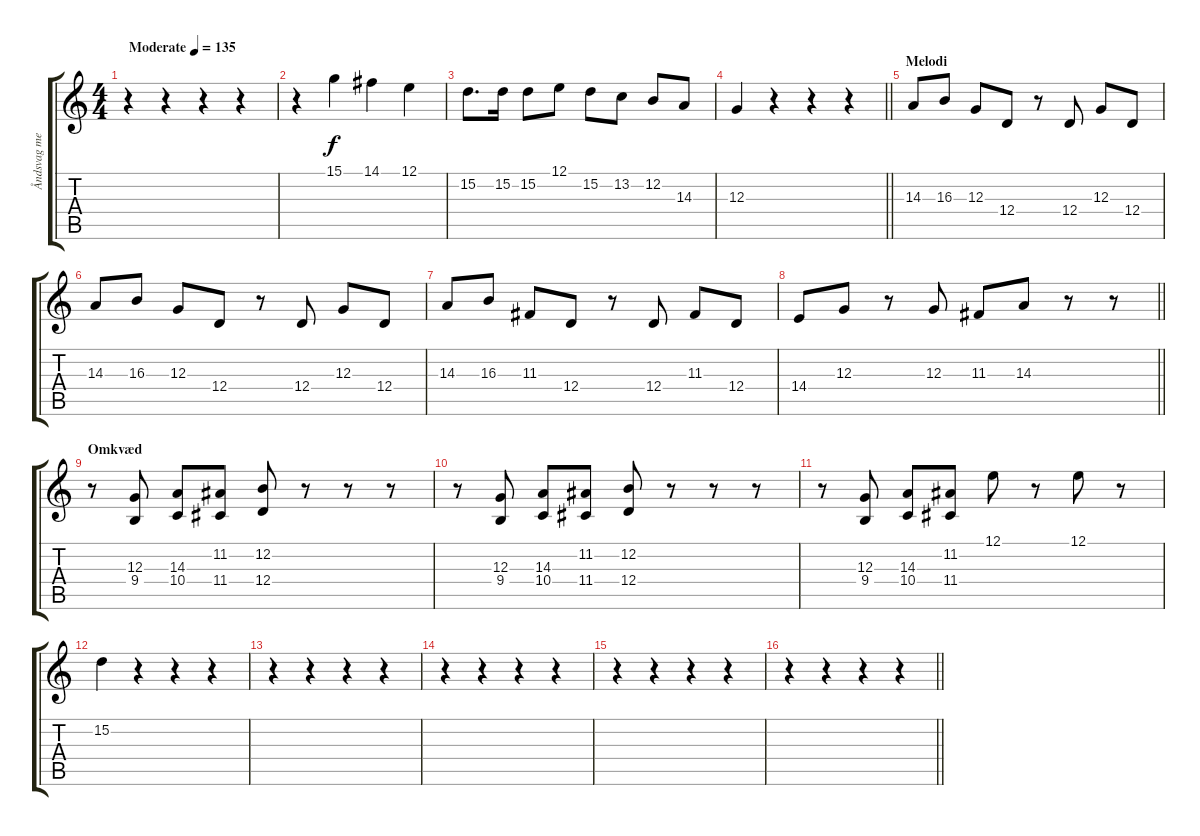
\track ("Åndsvag melodi" "Åndsvag me") {instrument trumpet}
\staff {score tabs}
\tuning (E4 B3 G3 D3 A2 E2) {hide}
\ts (4 4)
\tempo (135 "Moderate")
\clef g2
\ks c
r.4{dy f instrument trumpet} r.4 r.4 r.4 |
r.4 15.1.4 14.1.4 12.1.4 |
15.2.8{d} 15.2.16 15.2.8 12.1.8 15.2.8 13.2.8 12.2.8 14.3.8 |
\barLineRight lightlight
12.3.4 r.4 r.4 r.4 |
\section ("" "Melodi")
14.3.8 16.3.8 12.3.8 12.4.8 r.8 12.4.8 12.3.8 12.4.8 |
14.3.8 16.3.8 12.3.8 12.4.8 r.8 12.4.8 12.3.8 12.4.8 |
14.3.8 16.3.8 11.3.8 12.4.8 r.8 12.4.8 11.3.8 12.4.8 |
\barLineRight lightlight
14.4.8 12.3.8 r.8 12.3.8 11.3.8 14.3.8 r.8 r.8 |
\section ("" "Omkvæd")
r.8 (12.3 9.4).8 (14.3 10.4).8 (11.2 11.4).8 (12.2 12.4).8 r.8 r.8 r.8 |
r.8 (12.3 9.4).8 (14.3 10.4).8 (11.2 11.4).8 (12.2 12.4).8 r.8 r.8 r.8 |
r.8 (12.3 9.4).8 (14.3 10.4).8 (11.2 11.4).8 12.1.8 r.8 12.1.8 r.8 |
15.2.4 r.4 r.4 r.4 |
r.4 r.4 r.4 r.4 |
r.4 r.4 r.4 r.4 |
r.4 r.4 r.4 r.4 |
\barLineRight lightlight
r.4 r.4 r.4 r.4
